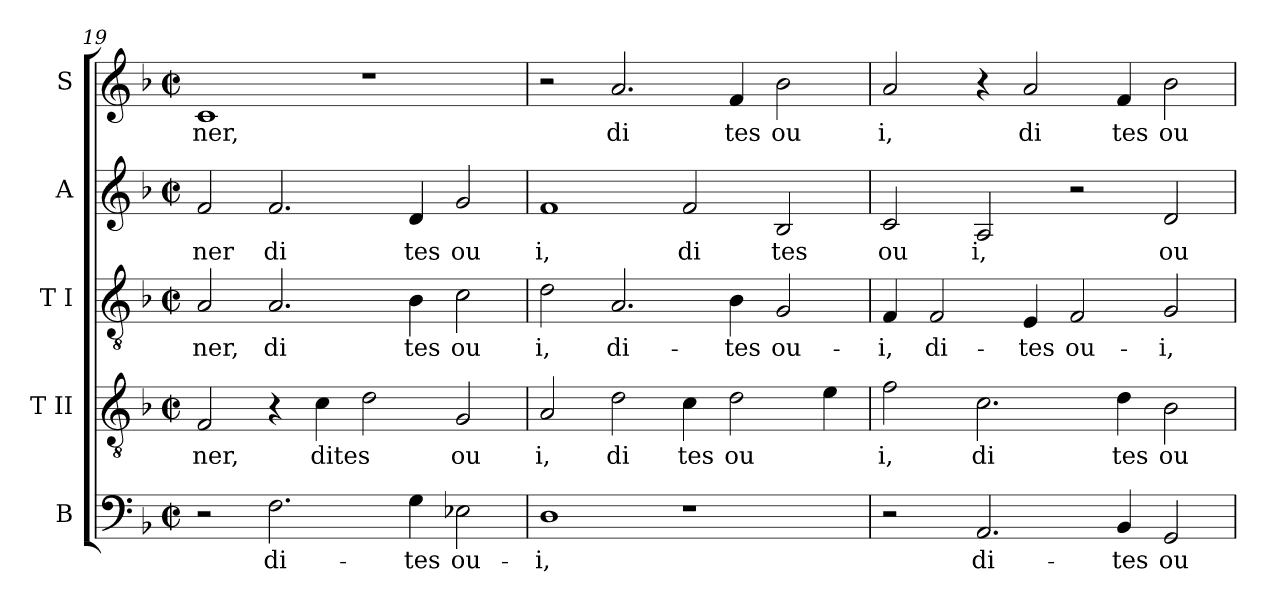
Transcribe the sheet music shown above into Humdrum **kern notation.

**kern	**text	**kern	**text	**kern	**text	**kern	**text	**kern	**text
*part5	*part5	*part4	*part4	*part3	*part3	*part2	*part2	*part1	*part1
*staff5	*staff5	*staff4	*staff4	*staff3	*staff3	*staff2	*staff2	*staff1	*staff1
*I"B	*	*I"T II	*	*I"T I	*	*I"A	*	*I"S	*
*clefF4	*	*clefGv2	*	*clefGv2	*	*clefG2	*	*clefG2	*
*k[b-]	*	*k[b-]	*	*k[b-]	*	*k[b-]	*	*k[b-]	*
*F:	*	*F:	*	*F:	*	*F:	*	*F:	*
*M2/2	*	*M2/2	*	*M2/2	*	*M2/2	*	*M2/2	*
*met(c|)	*	*met(c|)	*	*met(c|)	*	*met(c|)	*	*met(c|)	*
=19	=19	=19	=19	=19	=19	=19	=19	=19	=19
!	!	!	!LO:LY:b:cj	!	!LO:LY:b:cj	!	!LO:LY:b:cj	!	!LO:LY:b:cj
2r	.	2F/	ner,	2A/	ner,	2f/	ner	1c	ner,
!	!LO:LY:b:cj	!	!	!	!LO:LY:b:cj	!	!LO:LY:b:cj	!	!
2.F\	di-	4r	.	2.A/	di	2.f/	di	.	.
!	!	!	!LO:LY:b	!	!	!	!	!	!
.	.	4c\	dites	.	.	.	.	.	.
.	.	2d\	.	.	.	.	.	1r	.
!	!LO:LY:b:cj	!	!	!	!LO:LY:b:cj	!	!LO:LY:b:cj	!	!
4G\	-tes	.	.	4B-\	tes	4d/	tes	.	.
!	!LO:LY:b:cj	!	!LO:LY:b:cj	!	!LO:LY:b:cj	!	!LO:LY:b:cj	!	!
2E-X\	ou-	2G/	ou	2c\	ou	2g/	ou	.	.
!!LO:LB:g=z
=20	=20	=20	=20	=20	=20	=20	=20	=20	=20
!	!LO:LY:b:cj	!	!LO:LY:b:cj	!	!LO:LY:b:cj	!	!LO:LY:b:cj	!	!
1D	-i,	2A/	i,	2d\	i,	1f	i,	2r	.
!	!	!	!LO:LY:b:cj	!	!LO:LY:b:cj	!	!	!	!LO:LY:b:cj
.	.	2d\	di	2.A/	di-	.	.	2.a/	di
!	!	!	!LO:LY:b:cj	!	!	!	!LO:LY:b:cj	!	!
1r	.	4c\	tes	.	.	2f/	di	.	.
!	!	!	!LO:LY:b:cj	!	!LO:LY:b:cj	!	!	!	!LO:LY:b:cj
.	.	2d\	ou	4B-\	-tes	.	.	4f/	tes
!	!	!	!	!	!LO:LY:b:cj	!	!LO:LY:b:cj	!	!LO:LY:b:cj
.	.	.	.	2G/	ou-	2B-/	tes	2b-\	ou
.	.	4e\	.	.	.	.	.	.	.
=21	=21	=21	=21	=21	=21	=21	=21	=21	=21
!	!	!	!LO:LY:b:cj	!	!LO:LY:b:cj	!	!LO:LY:b:cj	!	!LO:LY:b:cj
2r	.	2f\	i,	4F/	-i,	2c/	ou	2a/	i,
!	!	!	!	!	!LO:LY:b:cj	!	!	!	!
.	.	.	.	2F/	di-	.	.	.	.
!	!LO:LY:b:cj	!	!LO:LY:b:cj	!	!	!	!LO:LY:b:cj	!	!
2.AA/	di-	2.c\	di	.	.	2A/	i,	4r	.
!	!	!	!	!	!LO:LY:b:cj	!	!	!	!LO:LY:b:cj
.	.	.	.	4E/	-tes	.	.	2a/	di
!	!	!	!	!	!LO:LY:b:cj	!	!	!	!
.	.	.	.	2F/	ou-	2r	.	.	.
!	!LO:LY:b:cj	!	!LO:LY:b:cj	!	!	!	!	!	!LO:LY:b:cj
4BB-/	-tes	4d\	tes	.	.	.	.	4f/	tes
!	!LO:LY:b:cj	!	!LO:LY:b:cj	!	!LO:LY:b:cj	!	!LO:LY:b:cj	!	!LO:LY:b:cj
2GG/	ou-	2B-\	ou	2G/	-i,	2d/	ou	2b-\	ou
=	=	=	=	=	=	=	=	=	=
*-	*-	*-	*-	*-	*-	*-	*-	*-	*-
